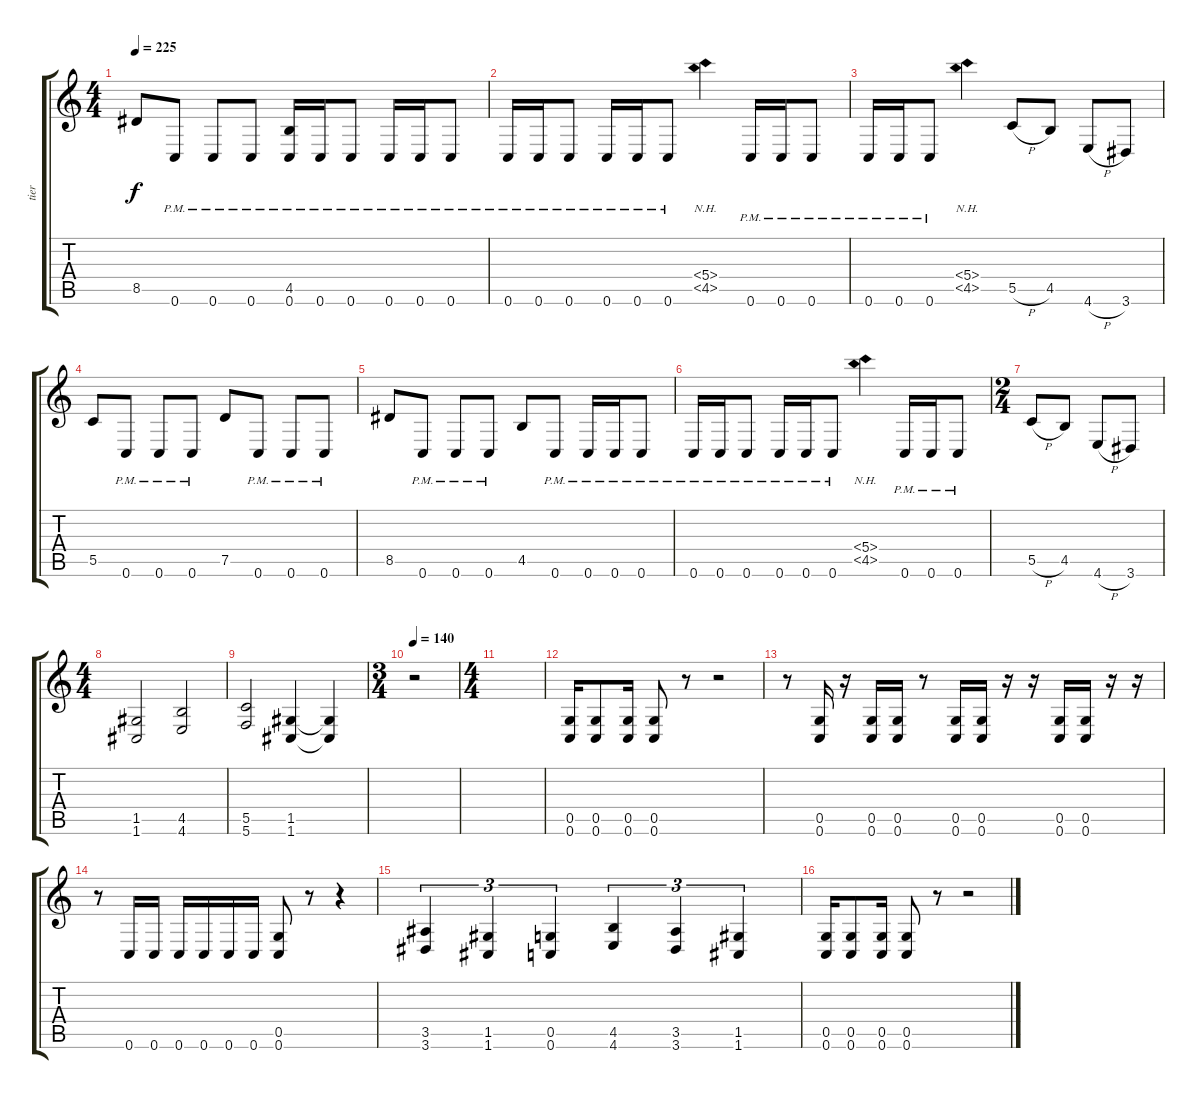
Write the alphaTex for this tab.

\track ("tier" "tier") {mute instrument distortionguitar}
\staff {score tabs}
\tuning (D4 A3 F3 C3 G2 C2) {hide}
\ts (4 4)
\tempo 225
\clef g2
\ks c
8.5.8{dy f} 0.6{pm}.8 0.6{pm}.8 0.6{pm}.8 (4.5 0.6{pm}).16 0.6{pm}.16 0.6{pm}.8 0.6{pm}.16 0.6{pm}.16 0.6{pm}.8 |
0.6{pm}.16 0.6{pm}.16 0.6{pm}.8 0.6{pm}.16 0.6{pm}.16 0.6{pm}.8 (5.4{nh} 4.5{nh}).4 0.6{pm}.16 0.6{pm}.16 0.6{pm}.8 |
0.6{pm}.16 0.6{pm}.16 0.6{pm}.8 (5.4{nh} 4.5{nh}).4 5.5{h}.8 4.5.8 4.6{h}.8 3.6.8 |
5.5.8 0.6{pm}.8 0.6{pm}.8 0.6{pm}.8 7.5.8 0.6{pm}.8 0.6{pm}.8 0.6{pm}.8 |
8.5.8 0.6{pm}.8 0.6{pm}.8 0.6{pm}.8 4.5.8 0.6{pm}.8 0.6{pm}.16 0.6{pm}.16 0.6{pm}.8 |
0.6{pm}.16 0.6{pm}.16 0.6{pm}.8 0.6{pm}.16 0.6{pm}.16 0.6{pm}.8 (5.4{nh} 4.5{nh}).4 0.6{pm}.16 0.6{pm}.16 0.6{pm}.8 |
\ts (2 4)
5.5{h}.8 4.5.8 4.6{h}.8 3.6.8 |
\ts (4 4)
(1.5 1.6).2 (4.5 4.6).2 |
(5.5 5.6).2 (1.5 1.6).4 (1.5{t} 1.6{t}).4 |
\ts (3 4)
\tempo 140
r.2 |
\ts (4 4)
|
(0.5 0.6).16 (0.5 0.6).8 (0.5 0.6).16 (0.5 0.6).8 r.8 r.2 |
r.8 (0.5 0.6).16 r.16 (0.5 0.6).16 (0.5 0.6).16 r.8 (0.5 0.6).16 (0.5 0.6).16 r.16 r.16 (0.5 0.6).16 (0.5 0.6).16 r.16 r.16 |
r.8 0.6.16 0.6.16 0.6.16 0.6.16 0.6.16 0.6.16 (0.5 0.6).8 r.8 r.4 |
(3.5 3.6).4{tu (3 2)} (1.5 1.6).4{tu (3 2)} (0.5 0.6).4{tu (3 2)} (4.5 4.6).4{tu (3 2)} (3.5 3.6).4{tu (3 2)} (1.5 1.6).4{tu (3 2)} |
(0.5 0.6).16 (0.5 0.6).8 (0.5 0.6).16 (0.5 0.6).8 r.8 r.2
